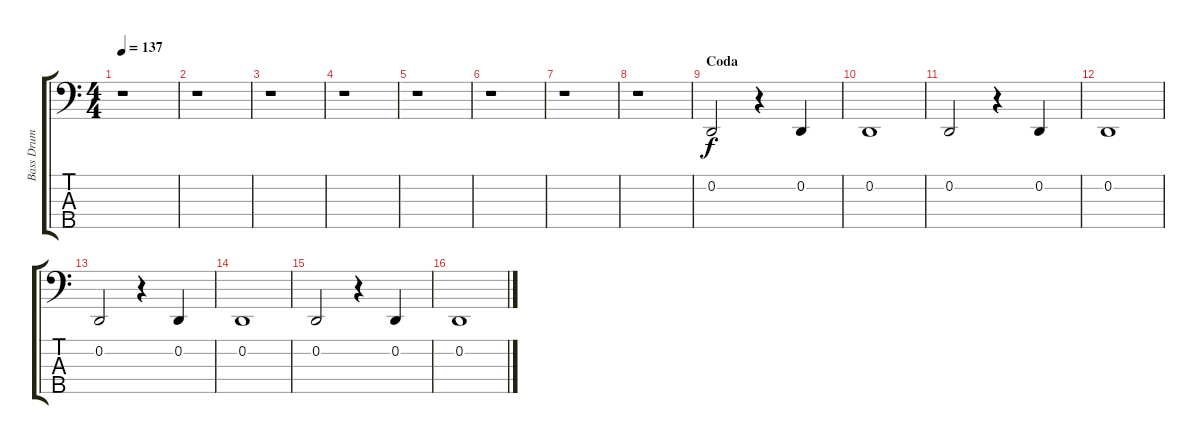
\track ("Bass Drum" "Bass Drum") {instrument taikodrum}
\staff {score tabs}
\tuning (G2 D2 A1 E1 B0) {hide}
\ts (4 4)
\tempo 137
\clef f4
\ks c
r.1{dy f} |
r.1 |
r.1 |
r.1 |
r.1 |
r.1 |
r.1 |
r.1 |
\section ("" "Coda")
0.2.2 r.4 0.2.4 |
0.2.1 |
0.2.2 r.4 0.2.4 |
0.2.1 |
0.2.2 r.4 0.2.4 |
0.2.1 |
0.2.2 r.4 0.2.4 |
0.2.1
